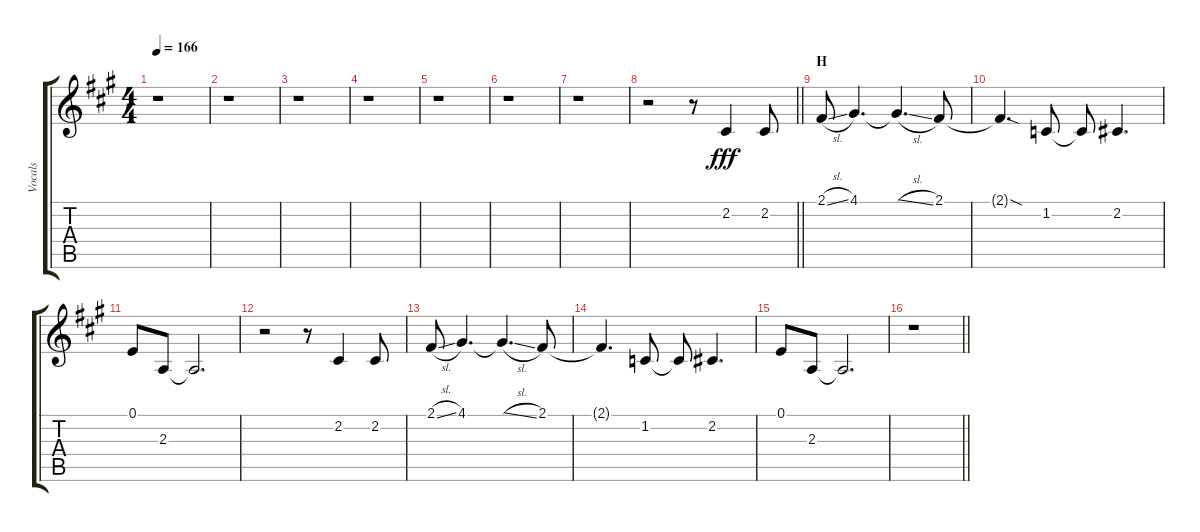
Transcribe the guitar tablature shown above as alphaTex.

\track ("Vocals" "Vocals") {instrument voiceoohs}
\staff {score tabs}
\tuning (E4 B3 G3 D3 A2 E2) {hide}
\ts (4 4)
\tempo 166
\clef g2
\ks a
r.1{dy fff} |
r.1 |
r.1 |
r.1 |
r.1 |
r.1 |
r.1 |
\barLineRight lightlight
r.2 r.8 2.2.4 2.2.8 |
\section ("" "H")
2.1{sl}.8 4.1.4{d} 4.1{sl t}.4{d} 2.1.8 |
2.1{sod t}.4{d} 1.2.8 1.2{t}.8 2.2.4{d} |
0.1.8 2.3.8 2.3{t}.2{d} |
r.2 r.8 2.2.4 2.2.8 |
2.1{sl}.8 4.1.4{d} 4.1{sl t}.4{d} 2.1.8 |
2.1{t}.4{d} 1.2.8 1.2{t}.8 2.2.4{d} |
0.1.8 2.3.8 2.3{t}.2{d} |
\barLineRight lightlight
r.1
